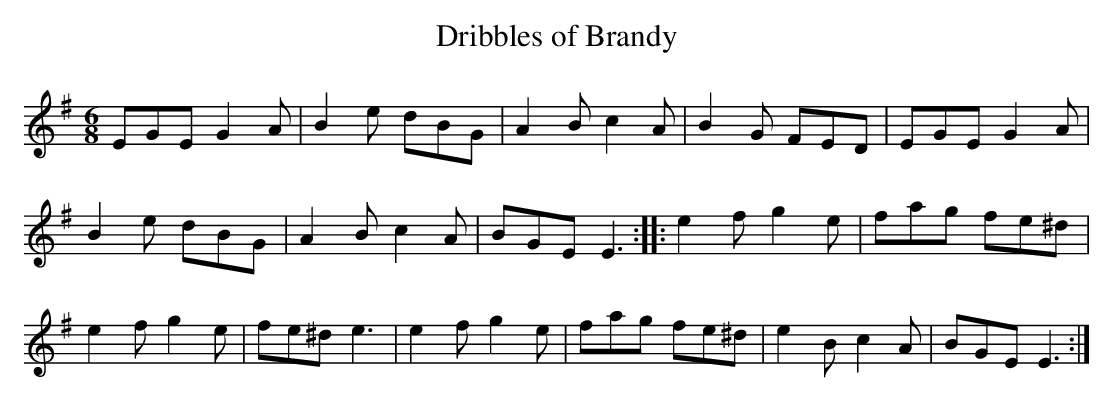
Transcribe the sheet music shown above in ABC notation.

X:1
T:Dribbles of Brandy
M:6/8
L:1/8
K:Emin
EGE G2A|B2e dBG|A2B c2A|B2G FED|EGE G2A|
B2e dBG|A2B c2A|BGE E3::e2f g2e|fag fe^d|
e2f g2e|fe^d e3|e2f g2e|fag fe^d|e2B c2A|BGE E3:|
